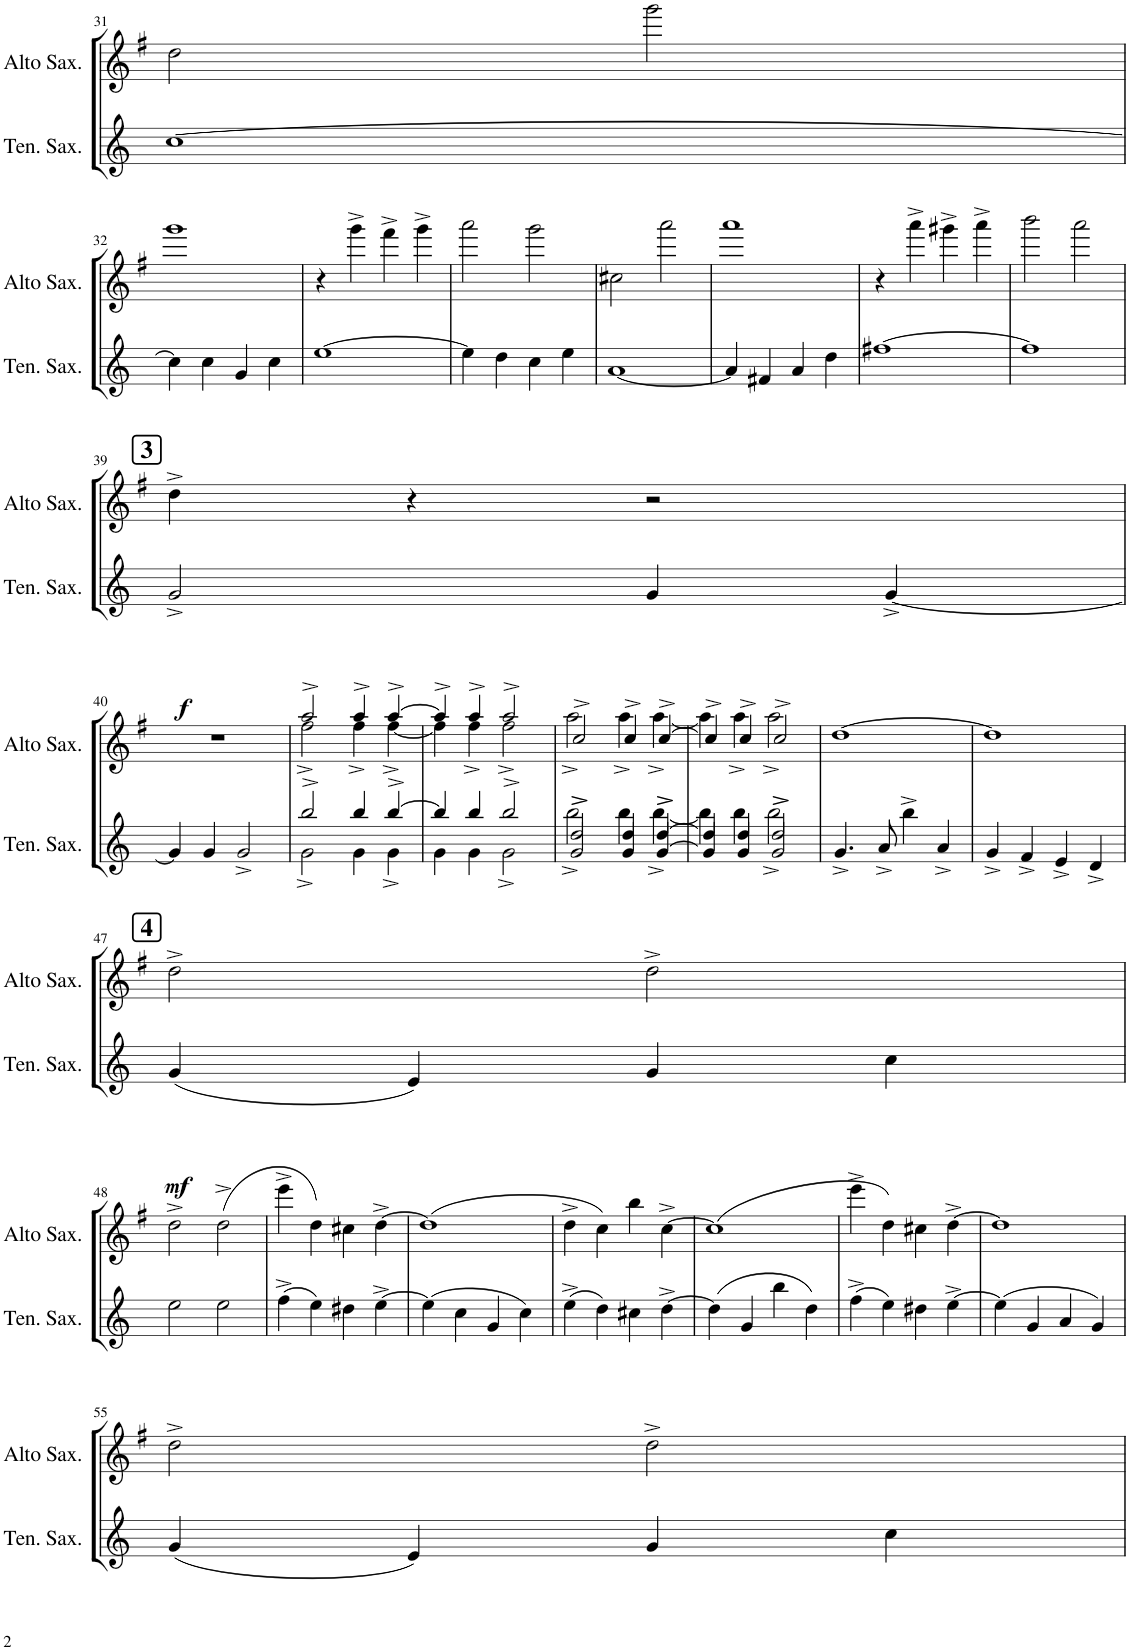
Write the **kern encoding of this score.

**kern	**dynam	**kern
*part2	*part2	*part1
*staff2	*staff2	*staff1
*I"Tenor Saxophone	*	*I"Alto Saxophone
*I'Ten. Sax.	*	*I'Alto Sax.
!!LO:PB:g=z
*clefG2	*	*clefG2
*Trd8c14	*	*Trd5c9
*k[]	*	*k[f#]
*M2/2	*	*M2/2
*met(c|)	*	*met(c|)
=31	=31	=31
[1cc	.	2dd\
.	.	2ggg\
!!LO:LB:g=z
=32	=32	=32
4cc\]	.	1ggg
4cc\	.	.
4g/	.	.
4cc\	.	.
=33	=33	=33
[1ee	.	4r
.	.	4ggg^\
.	.	4fff#^\
.	.	4ggg^\
=34	=34	=34
4ee\]	.	2aaa\
4dd\	.	.
4cc\	.	2ggg\
4ee\	.	.
=35	=35	=35
[1a	.	2cc#X\
.	.	2aaa\
=36	=36	=36
4a/]	.	1aaa
4f#X/	.	.
4a/	.	.
4dd\	.	.
=37	=37	=37
[1ff#X	.	4r
.	.	4aaa^\
.	.	4ggg#X^\
.	.	4aaa^\
=38	=38	=38
1ff#]	.	2bbb\
.	.	2aaa\
!!LO:LB:g=z
!!LO:REH:place=s1:a:B:cj:fs=14:t=3
=39	=39	=39
!	!LO:DY:b	!
2g^/	f	4dd^\
.	.	4r
4g/	.	2r
[4g^/	.	.
!!LO:LB:g=z
=40	=40	=40
4g/]	.	1r
4g/	.	.
2g^/	.	.
=41	=41	=41
*^	*	*^
2bb^/	2g^\	.	2aa^/	2ff#^\
4bb/	4g\	.	4aa^/	4ff#^\
[4bb^/	4g^\	.	[4aa^/	[4ff#^\
=42	=42	=42	=42	=42
4bb/]	4g\	.	4aa^/]	4ff#\]
4bb/	4g\	.	4aa^/	4ff#^\
2bb^/	2g^\	.	2aa^/	2ff#^\
=43	=43	=43	=43	=43
*	*^	*	*	*
2dd^/	2bb^\	2g^/	.	2cc^/	2aa^\
4dd/	4bb\	4g/	.	4cc^/	4aa^\
[4dd^/	[4bb^\	[4g^/	.	[4cc^/	[4aa^\
=44	=44	=44	=44	=44	=44
4dd/]	4bb\]	4g/]	.	4cc^/]	4aa\]
4dd/	4bb\	4g/	.	4cc^/	4aa^\
2dd^/	2bb^\	2g^/	.	2cc^/	2aa^\
*v	*v	*v	*	*	*
*	*	*v	*v
=45	=45	=45
4.g^/	.	[1dd
8a^/	.	.
4bb^\	.	.
4a^/	.	.
=46	=46	=46
4g^/	.	1dd]
4f^/	.	.
4e^/	.	.
4d^/	.	.
!!LO:LB:g=z
!!LO:REH:place=s1:a:B:cj:fs=14:t=4
=47	=47	=47
!	!LO:DY:b	!
(4g/	mf	2dd^\
4e/)	.	.
4g/	.	2dd^\
4cc\	.	.
!!LO:LB:g=z
=48	=48	=48
2ee\	.	2dd^\
2ee\	.	(2dd^\
=49	=49	=49
(4ff^\	.	4eee^\
4ee\)	.	4dd\)
4dd#X\	.	4cc#X\
[4ee^\	.	[4dd^\
=50	=50	=50
(4ee\]	.	(1dd]
4cc\	.	.
4g/	.	.
4cc\)	.	.
=51	=51	=51
(4ee^\	.	4dd^\
4dd\)	.	4cc\)
4cc#X\	.	4bb\
[4dd^\	.	[4cc^\
=52	=52	=52
(4dd\]	.	(1cc]
4g/	.	.
4bb\	.	.
4dd\)	.	.
=53	=53	=53
(4ff^\	.	4eee^\
4ee\)	.	4dd\)
4dd#X\	.	4cc#X\
[4ee^\	.	[4dd^\
=54	=54	=54
(4ee\]	.	1dd]
4g/	.	.
4a/	.	.
4g/)	.	.
!!LO:LB:g=z
=55	=55	=55
(4g/	.	2dd^\
4e/)	.	.
4g/	.	2dd^\
4cc\	.	.
=	=	=
*-	*-	*-
